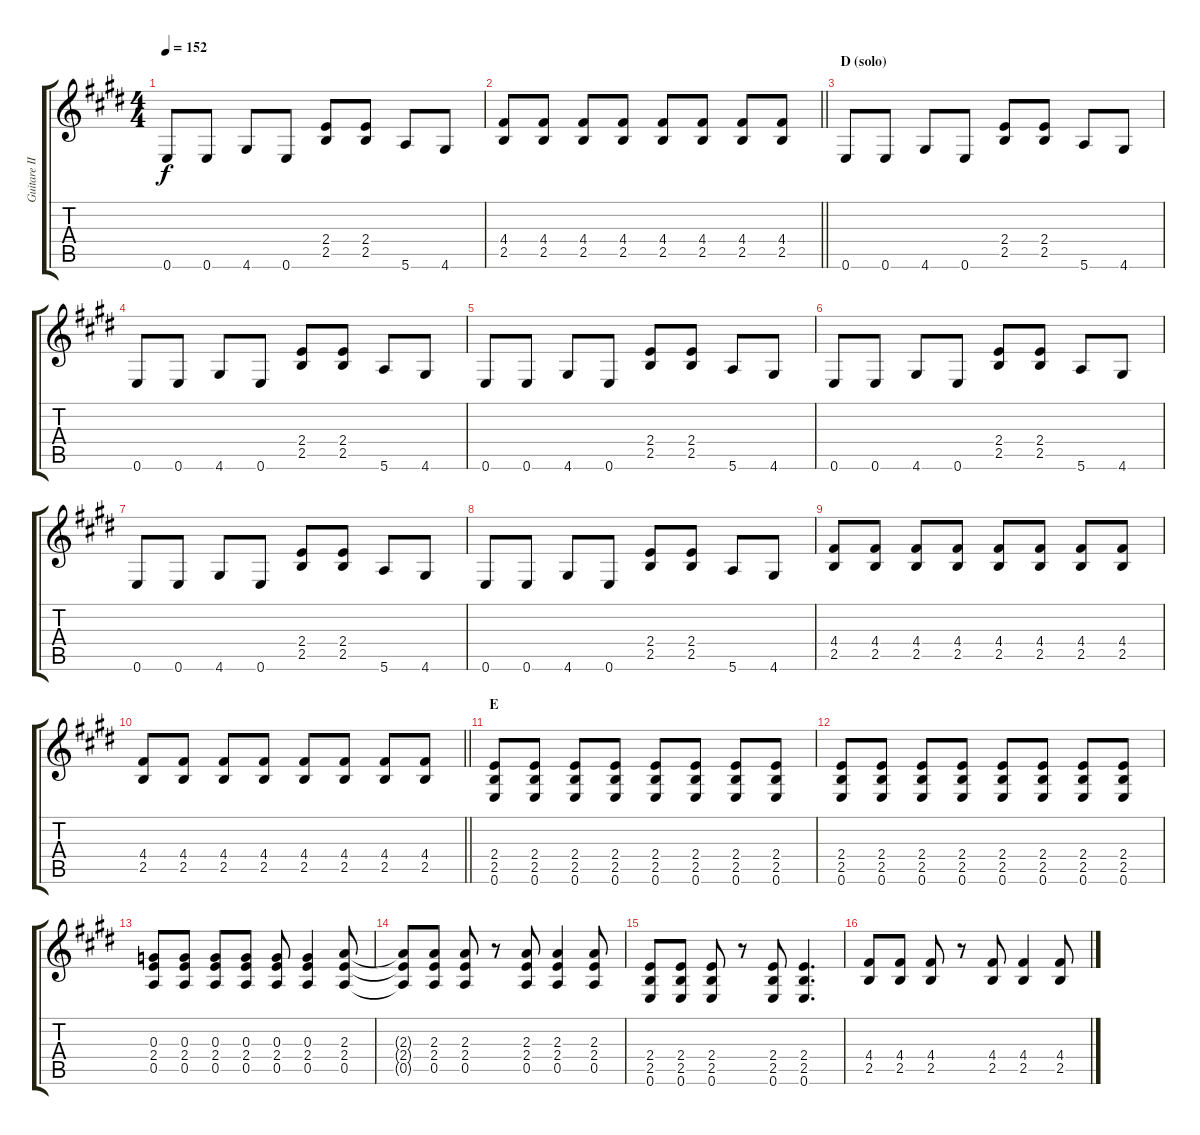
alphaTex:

\track ("Guitare II" "Guitare II") {instrument electricguitarclean}
\staff {score tabs}
\tuning (E4 B3 G3 D3 A2 E2) {hide}
\ts (4 4)
\tempo 152
\clef g2
\ks e
0.6.8{dy f} 0.6.8 4.6.8 0.6.8 (2.4 2.5).8 (2.4 2.5).8 5.6.8 4.6.8 |
\barLineRight lightlight
(4.4 2.5).8 (4.4 2.5).8 (4.4 2.5).8 (4.4 2.5).8 (4.4 2.5).8 (4.4 2.5).8 (4.4 2.5).8 (4.4 2.5).8 |
\section ("" "D (solo)")
0.6.8 0.6.8 4.6.8 0.6.8 (2.4 2.5).8 (2.4 2.5).8 5.6.8 4.6.8 |
0.6.8 0.6.8 4.6.8 0.6.8 (2.4 2.5).8 (2.4 2.5).8 5.6.8 4.6.8 |
0.6.8 0.6.8 4.6.8 0.6.8 (2.4 2.5).8 (2.4 2.5).8 5.6.8 4.6.8 |
0.6.8 0.6.8 4.6.8 0.6.8 (2.4 2.5).8 (2.4 2.5).8 5.6.8 4.6.8 |
0.6.8 0.6.8 4.6.8 0.6.8 (2.4 2.5).8 (2.4 2.5).8 5.6.8 4.6.8 |
0.6.8 0.6.8 4.6.8 0.6.8 (2.4 2.5).8 (2.4 2.5).8 5.6.8 4.6.8 |
(4.4 2.5).8 (4.4 2.5).8 (4.4 2.5).8 (4.4 2.5).8 (4.4 2.5).8 (4.4 2.5).8 (4.4 2.5).8 (4.4 2.5).8 |
\barLineRight lightlight
(4.4 2.5).8 (4.4 2.5).8 (4.4 2.5).8 (4.4 2.5).8 (4.4 2.5).8 (4.4 2.5).8 (4.4 2.5).8 (4.4 2.5).8 |
\section ("" "E")
(2.4 2.5 0.6).8 (2.4 2.5 0.6).8 (2.4 2.5 0.6).8 (2.4 2.5 0.6).8 (2.4 2.5 0.6).8 (2.4 2.5 0.6).8 (2.4 2.5 0.6).8 (2.4 2.5 0.6).8 |
(2.4 2.5 0.6).8 (2.4 2.5 0.6).8 (2.4 2.5 0.6).8 (2.4 2.5 0.6).8 (2.4 2.5 0.6).8 (2.4 2.5 0.6).8 (2.4 2.5 0.6).8 (2.4 2.5 0.6).8 |
(0.3 2.4 0.5).8 (0.3 2.4 0.5).8 (0.3 2.4 0.5).8 (0.3 2.4 0.5).8 (0.3 2.4 0.5).8 (0.3 2.4 0.5).4 (2.3 2.4 0.5).8 |
(2.3{t} 2.4{t} 0.5{t}).8 (2.3 2.4 0.5).8 (2.3 2.4 0.5).8 r.8 (2.3 2.4 0.5).8 (2.3 2.4 0.5).4 (2.3 2.4 0.5).8 |
(2.4 2.5 0.6).8 (2.4 2.5 0.6).8 (2.4 2.5 0.6).8 r.8 (2.4 2.5 0.6).8 (2.4 2.5 0.6).4{d} |
(4.4 2.5).8 (4.4 2.5).8 (4.4 2.5).8 r.8 (4.4 2.5).8 (4.4 2.5).4 (4.4 2.5).8
